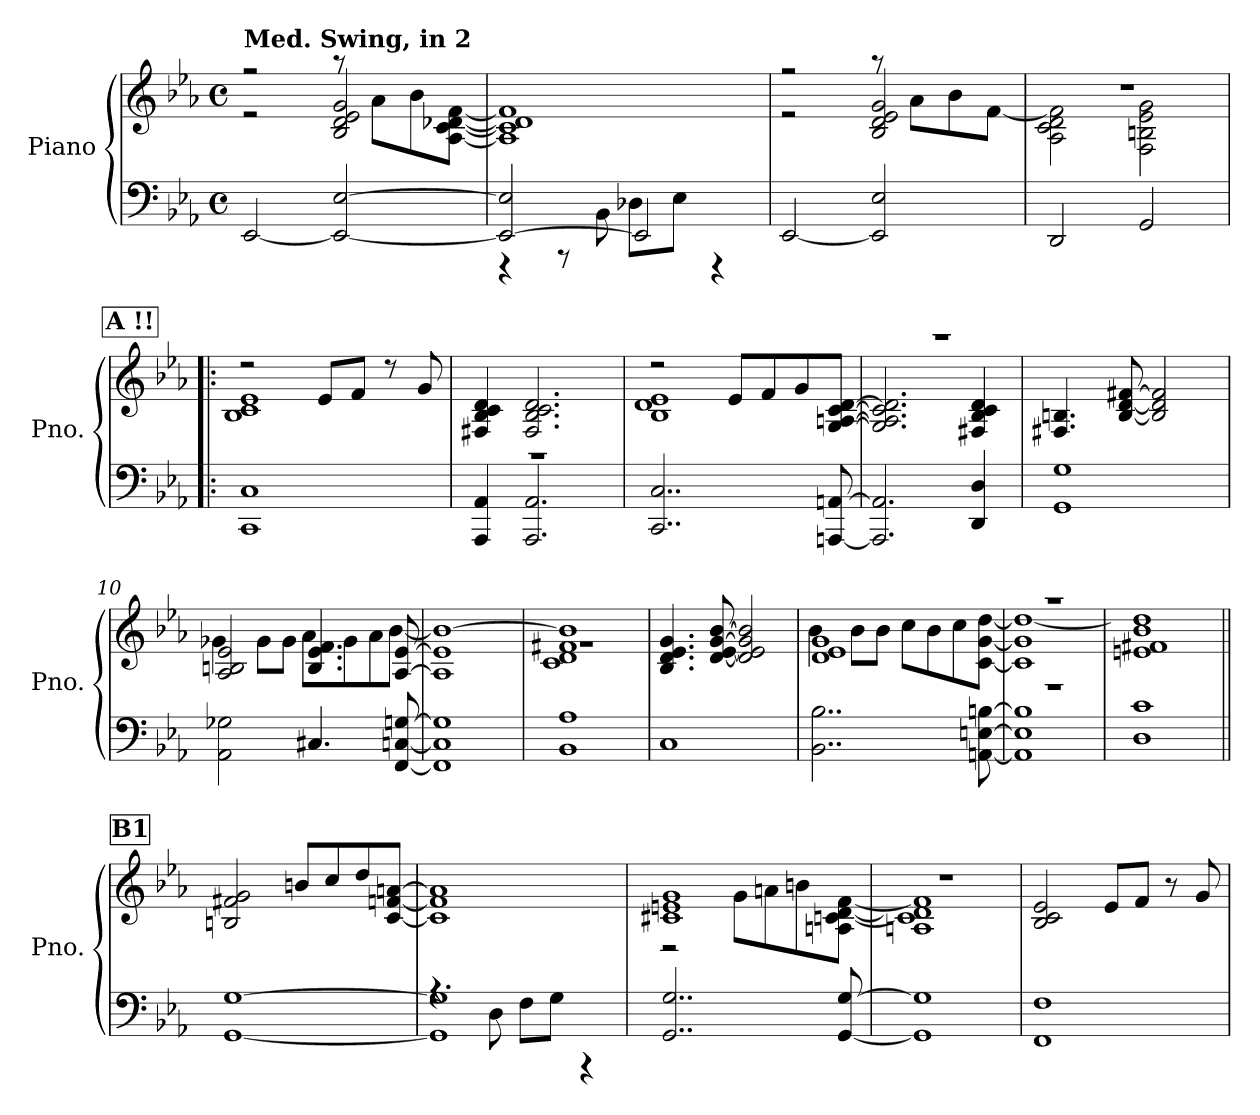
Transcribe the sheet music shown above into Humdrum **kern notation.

**kern	**kern
*part1	*part1
*staff2	*staff1
*I"Piano	*
*I'Pno.	*
*clefF4	*clefG2
*k[b-e-a-]	*k[b-e-a-]
*M4/4	*M4/4
*met(c)	*met(c)
*MM118	*MM118
=1	=1
*	*^
!	!LO:TX:a:B:t=Med. Swing, in 2	!
[2EE-/	2re	2rff
2EE-/_ [2E-/	2B-/ 2d/ 2e-/ 2g/	8raa
.	.	8a-\L
.	.	8b-\
.	.	[8A-\ [8c\ [8d-X\ [8f\J
*	*v	*v
=2	=2
*^	*
2EE-/_ 2E-/]	4r	1A-] 1c] 1d-] 1f]
.	8r	.
.	8BB-\	.
2EE-/]	8D-X\L	.
.	8E-\J	.
.	4r	.
*v	*v	*
=3	=3
*	*^
[2EE-/	2re	2rff
2EE-/] 2E-/	2B-/ 2d/ 2e-/ 2g/	8raa
.	.	8a-\L
.	.	8b-\
.	.	[8f\J
=4	=4	=4
2DD/	1r	2A-\ 2c\ 2d\ 2f\]
2GG/	.	2F\ 2Bn\ 2e-\ 2g\
!!LO:REH:place=s1:a:B:fs=14:t=A	!!
=5!|:	=5!|:	=5!|:
1CC 1C	2r	1B- 1c 1e-
.	8e-/L	.
.	8f/J	.
.	8r	.
.	8g/	.
!!LO:LB:g=z	!!
=6	=6	=6
4AAA-/ 4AA-/	4F#X/ 4B-/ 4c/ 4d/	1r
2.AAA-/ 2.AA-/	2.F#/ 2.B-/ 2.c/ 2.d/	.
=7	=7	=7
2..CC/ 2..C/	2r	1B- 1d 1e-
.	8e-/L	.
.	8f/	.
.	8g/	.
[8AAAn/ [8AAn/	[8G/ [8An/ [8c/ [8d/J	.
=8	=8	=8
2.AAA/] 2.AA/]	2.G/] 2.A/] 2.c/] 2.d/]	1rccc
4DD/ 4D/	4F#X/ 4B-/ 4c/ 4d/	.
*	*v	*v
=9	=9
1GG 1G	4.F#X/ 4.Bn/
.	[8B/ [8d/ [8f#X/
.	2B/] 2d/] 2f#/]
=10	=10
*	*^
2AA-\ 2G-X\	2A-/ 2Bn/ 2e-/	4g-X\
.	.	8g-\L
.	.	8g-\J
4.C#X/	4.B/ 4.e-/ 4.f/	8a-\L
.	.	8g-\
.	.	8a-\
[8FF/ [8Cn/ [8Gn/	[8A-/ [8e-/	[8b-\J
*	*v	*v
=11	=11
1FF] 1C] 1G]	1A-] 1e-] 1b-_
!!LO:LB:g=z
=12	=12
*	*^
1BB- 1A-	1rg	1c 1d 1f#X 1b-]
*	*v	*v
=13	=13
1C	4.B-/ 4.d/ 4.e-/ 4.g/
.	[8d/ [8e-/ [8g/ [8b-/
.	2d/] 2e-/] 2g/] 2b-/]
=14	=14
*	*^
2..BB-\ 2..B-\	1d 1e- 1g	4b-\
.	.	8b-\L
.	.	8b-\J
.	.	8cc\L
.	.	8b-\
.	.	8cc\
[8AAn\ [8En\ [8Bn\	.	[8c\ [8g\ [8dd\J
=15	=15	=15
*^	*	*
1r	1AA] 1E] 1B]	1r	1c] 1g] 1dd_
*v	*v	*	*
*	*v	*v
=16	=16
1D 1c	1en 1f#X 1b- 1dd]
!!LO:REH:place=s1:a:B:fs=14:t=B1
=17||	=17||
[1GG [1G	2Bn/ 2f#X/ 2g/
.	8bn/L
.	8cc/
.	8dd/
.	[8c/ [8fn/ [8an/J
=18	=18
*^	*
1GG] 1G]	4.rA	1c] 1f] 1a]
.	8D\	.
.	8F\L	.
.	8G\J	.
.	4r	.
*v	*v	*
!!LO:LB:g=z
=19	=19
*	*^
2..GG/ 2..G/	1c#X 1en 1g	2r
.	.	8g\L
.	.	8an\
.	.	8bn\
[8GG/ [8G/	.	8An\ [8cn\ [8d\ [8f\J
=20	=20	=20
1GG] 1G]	1r	1An 1c] 1d] 1f]
*	*v	*v
=21	=21
1FF 1F	2B-/ 2c/ 2e-/
.	8e-/L
.	8f/J
.	8r
.	8g/
=	=
*-	*-
